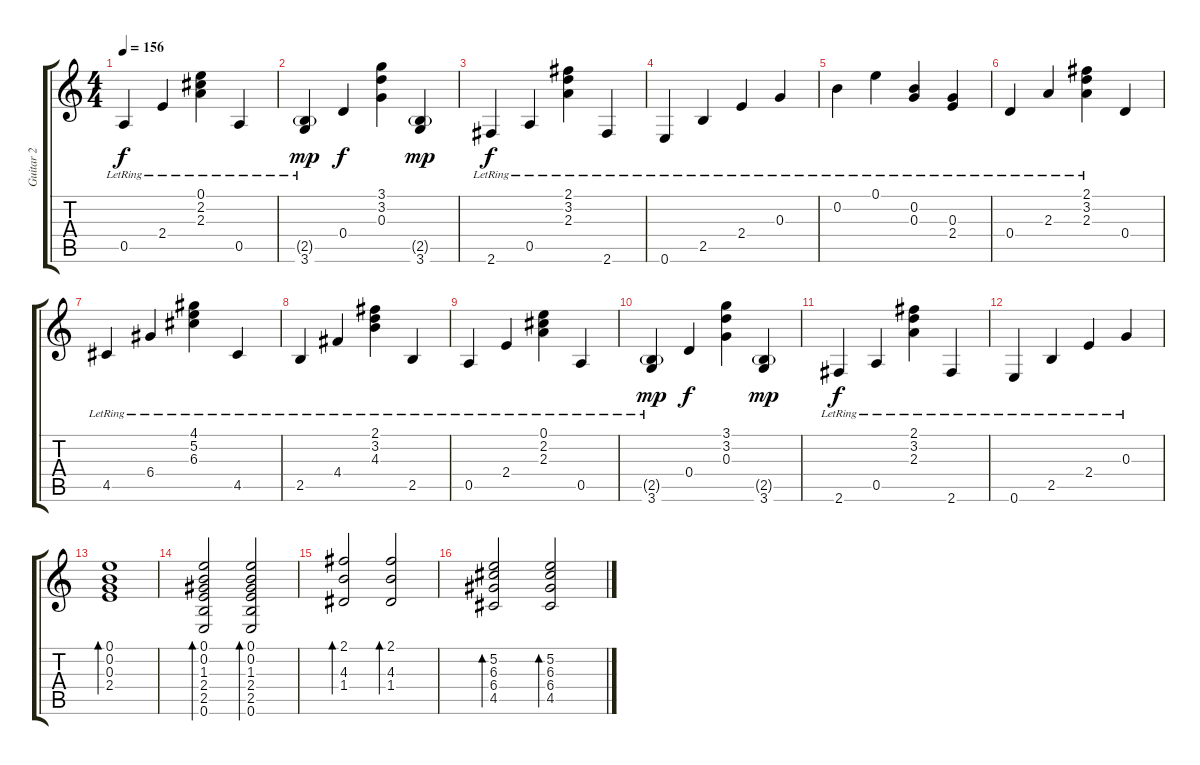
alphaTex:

\track ("Guitar 2" "Guitar 2") {instrument acousticguitarnylon}
\staff {score tabs}
\tuning (E4 B3 G3 D3 A2 E2) {hide}
\ts (4 4)
\tempo 156
\clef g2
\ks c
0.5{lr}.4{dy f} 2.4{lr}.4 (0.1{lr} 2.2{lr} 2.3{lr}).4 0.5{lr}.4 |
(2.5{g lr} 3.6).4{dy mp} 0.4.4{dy f} (3.1 3.2 0.3).4 (2.5{g} 3.6).4{dy mp} |
2.6{lr}.4{dy f} 0.5{lr}.4 (2.1{lr} 3.2{lr} 2.3{lr}).4 2.6{lr}.4 |
0.6{lr}.4 2.5{lr}.4 2.4{lr}.4 0.3{lr}.4 |
0.2{lr}.4 0.1{lr}.4 (0.2 0.3{lr}).4 (0.3 2.4{lr}).4 |
0.4{lr}.4 2.3{lr}.4 (2.1{lr} 3.2{lr} 2.3{lr}).4 0.4.4 |
4.5{lr}.4 6.4{lr}.4 (4.1 5.2{lr} 6.3{lr}).4 4.5{lr}.4 |
2.5{lr}.4 4.4{lr}.4 (2.1{lr} 3.2{lr} 4.3{lr}).4 2.5{lr}.4 |
0.5{lr}.4 2.4{lr}.4 (0.1{lr} 2.2{lr} 2.3{lr}).4 0.5{lr}.4 |
(2.5{g lr} 3.6).4{dy mp} 0.4.4{dy f} (3.1 3.2 0.3).4 (2.5{g} 3.6).4{dy mp} |
2.6{lr}.4{dy f} 0.5{lr}.4 (2.1{lr} 3.2{lr} 2.3{lr}).4 2.6{lr}.4 |
0.6{lr}.4 2.5{lr}.4 2.4{lr}.4 0.3{lr}.4 |
(0.1 0.2 0.3 2.4).1{bd 480} |
(0.1 0.2 1.3 2.4 2.5 0.6).2{bd 60} (0.1 0.2 1.3 2.4 2.5 0.6).2{bd 60} |
(2.1 4.3 1.4).2{bd 60} (2.1 4.3 1.4).2{bd 60} |
(5.2 6.3 6.4 4.5).2{bd 60} (5.2 6.3 6.4 4.5).2{bd 60}
